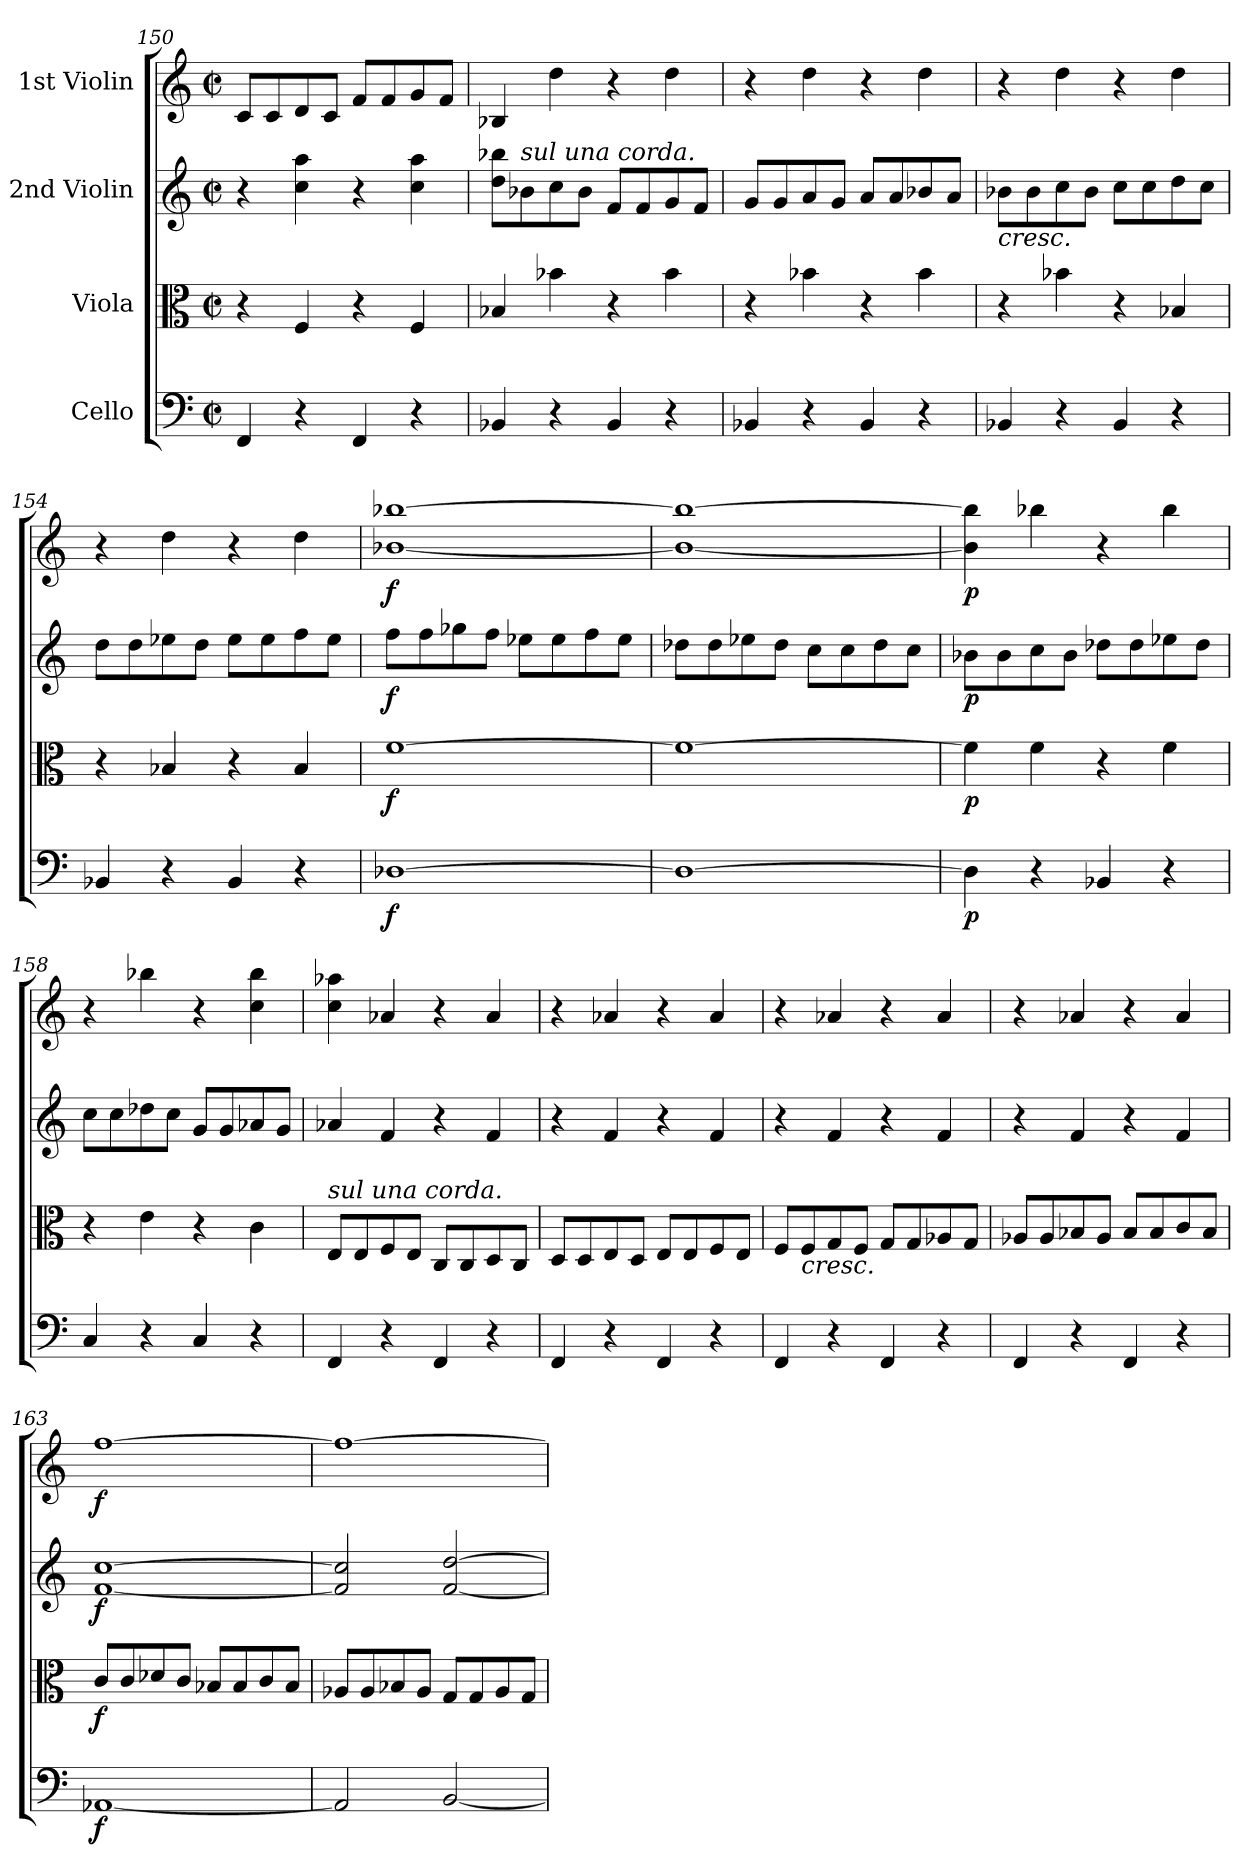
**kern	**dynam	**kern	**dynam	**kern	**dynam	**kern	**dynam
*part4	*part4	*part3	*part3	*part2	*part2	*part1	*part1
*staff4	*staff4	*staff3	*staff3	*staff2	*staff2	*staff1	*staff1
*I"Cello	*	*I"Viola	*	*I"2nd Violin	*	*I"1st Violin	*
!!LO:LB:g=z
*clefF4	*	*clefC3	*	*clefG2	*	*clefG2	*
*k[]	*	*k[]	*	*k[]	*	*k[]	*
*M2/2	*	*M2/2	*	*M2/2	*	*M2/2	*
*met(c|)	*	*met(c|)	*	*met(c|)	*	*met(c|)	*
=150	=150	=150	=150	=150	=150	=150	=150
4FF/	.	4r	.	4r	.	8c/L	.
.	.	.	.	.	.	8c/	.
4r	.	4F/	.	4cc\ 4aa\	.	8d/	.
.	.	.	.	.	.	8c/J	.
4FF/	.	4r	.	4r	.	8f/L	.
.	.	.	.	.	.	8f/	.
4r	.	4F/	.	4cc\ 4aa\	.	8g/	.
.	.	.	.	.	.	8f/J	.
=151	=151	=151	=151	=151	=151	=151	=151
4BB-X/	.	4B-X/	.	8dd\ 8bb-X\L	.	4B-X/	.
!	!	!	!	!LO:TX:a:i:t=sul una corda.	!	!	!
.	.	.	.	8b-X\	.	.	.
4r	.	4b-X\	.	8cc\	.	4dd\	.
.	.	.	.	8b-\J	.	.	.
4BB-/	.	4r	.	8f/L	.	4r	.
.	.	.	.	8f/	.	.	.
4r	.	4b-\	.	8g/	.	4dd\	.
.	.	.	.	8f/J	.	.	.
=152	=152	=152	=152	=152	=152	=152	=152
4BB-X/	.	4r	.	8g/L	.	4r	.
.	.	.	.	8g/	.	.	.
4r	.	4b-X\	.	8a/	.	4dd\	.
.	.	.	.	8g/J	.	.	.
4BB-/	.	4r	.	8a/L	.	4r	.
.	.	.	.	8a/	.	.	.
4r	.	4b-\	.	8b-X/	.	4dd\	.
.	.	.	.	8a/J	.	.	.
!!LO:PB:g=z
=153	=153	=153	=153	=153	=153	=153	=153
!	!	!	!	!LO:TX:b:i:t=cresc.	!	!	!
4BB-X/	.	4r	.	8b-X\L	.	4r	.
.	.	.	.	8b-\	.	.	.
4r	.	4b-X\	.	8cc\	.	4dd\	.
.	.	.	.	8b-\J	.	.	.
4BB-/	.	4r	.	8cc\L	.	4r	.
.	.	.	.	8cc\	.	.	.
4r	.	4B-X/	.	8dd\	.	4dd\	.
.	.	.	.	8cc\J	.	.	.
=154	=154	=154	=154	=154	=154	=154	=154
4BB-X/	.	4r	.	8dd\L	.	4r	.
.	.	.	.	8dd\	.	.	.
4r	.	4B-X/	.	8ee-X\	.	4dd\	.
.	.	.	.	8dd\J	.	.	.
4BB-/	.	4r	.	8ee-\L	.	4r	.
.	.	.	.	8ee-\	.	.	.
4r	.	4B-/	.	8ff\	.	4dd\	.
.	.	.	.	8ee-\J	.	.	.
=155	=155	=155	=155	=155	=155	=155	=155
!	!LO:DY:b	!	!LO:DY:b	!	!LO:DY:b	!	!LO:DY:b
[1D-X	f	[1f	f	8ff\L	f	[1b-X [1bb-X	f
.	.	.	.	8ff\	.	.	.
.	.	.	.	8gg-X\	.	.	.
.	.	.	.	8ff\J	.	.	.
.	.	.	.	8ee-X\L	.	.	.
.	.	.	.	8ee-\	.	.	.
.	.	.	.	8ff\	.	.	.
.	.	.	.	8ee-\J	.	.	.
=156	=156	=156	=156	=156	=156	=156	=156
1D-_	.	1f_	.	8dd-X\L	.	1b-_ 1bb-_	.
.	.	.	.	8dd-\	.	.	.
.	.	.	.	8ee-X\	.	.	.
.	.	.	.	8dd-\J	.	.	.
.	.	.	.	8cc\L	.	.	.
.	.	.	.	8cc\	.	.	.
.	.	.	.	8dd-\	.	.	.
.	.	.	.	8cc\J	.	.	.
!!LO:LB:g=z
=157	=157	=157	=157	=157	=157	=157	=157
!	!LO:DY:b	!	!LO:DY:b	!	!LO:DY:b	!	!LO:DY:b
4D-\]	p	4f\]	p	8b-X\L	p	4b-\] 4bb-\]	p
.	.	.	.	8b-\	.	.	.
4r	.	4f\	.	8cc\	.	4bb-X\	.
.	.	.	.	8b-\J	.	.	.
4BB-X/	.	4r	.	8dd-X\L	.	4r	.
.	.	.	.	8dd-\	.	.	.
4r	.	4f\	.	8ee-X\	.	4bb-\	.
.	.	.	.	8dd-\J	.	.	.
=158	=158	=158	=158	=158	=158	=158	=158
4C/	.	4r	.	8cc\L	.	4r	.
.	.	.	.	8cc\	.	.	.
4r	.	4e\	.	8dd-X\	.	4bb-X\	.
.	.	.	.	8cc\J	.	.	.
4C/	.	4r	.	8g/L	.	4r	.
.	.	.	.	8g/	.	.	.
4r	.	4c\	.	8a-X/	.	4cc\ 4bb-\	.
.	.	.	.	8g/J	.	.	.
=159	=159	=159	=159	=159	=159	=159	=159
!	!	!LO:TX:a:i:t=sul una corda.	!	!	!	!	!
4FF/	.	8E/L	.	4a-X/	.	4cc\ 4aa-X\	.
.	.	8E/	.	.	.	.	.
4r	.	8F/	.	4f/	.	4a-X/	.
.	.	8E/J	.	.	.	.	.
4FF/	.	8C/L	.	4r	.	4r	.
.	.	8C/	.	.	.	.	.
4r	.	8D/	.	4f/	.	4a-/	.
.	.	8C/J	.	.	.	.	.
=160	=160	=160	=160	=160	=160	=160	=160
4FF/	.	8D/L	.	4r	.	4r	.
.	.	8D/	.	.	.	.	.
4r	.	8E/	.	4f/	.	4a-X/	.
.	.	8D/J	.	.	.	.	.
4FF/	.	8E/L	.	4r	.	4r	.
.	.	8E/	.	.	.	.	.
4r	.	8F/	.	4f/	.	4a-/	.
.	.	8E/J	.	.	.	.	.
!!LO:LB:g=z
=161	=161	=161	=161	=161	=161	=161	=161
4FF/	.	8F/L	.	4r	.	4r	.
!	!	!LO:TX:b:i:t=cresc.	!	!	!	!	!
.	.	8F/	.	.	.	.	.
4r	.	8G/	.	4f/	.	4a-X/	.
.	.	8F/J	.	.	.	.	.
4FF/	.	8G/L	.	4r	.	4r	.
.	.	8G/	.	.	.	.	.
4r	.	8A-X/	.	4f/	.	4a-/	.
.	.	8G/J	.	.	.	.	.
=162	=162	=162	=162	=162	=162	=162	=162
4FF/	.	8A-X/L	.	4r	.	4r	.
.	.	8A-/	.	.	.	.	.
4r	.	8B-X/	.	4f/	.	4a-X/	.
.	.	8A-/J	.	.	.	.	.
4FF/	.	8B-/L	.	4r	.	4r	.
.	.	8B-/	.	.	.	.	.
4r	.	8c/	.	4f/	.	4a-/	.
.	.	8B-/J	.	.	.	.	.
=163	=163	=163	=163	=163	=163	=163	=163
!	!LO:DY:b	!	!LO:DY:b	!	!LO:DY:b	!	!LO:DY:b
[1AA-X	f	8c/L	f	[1f [1cc	f	[1ff	f
.	.	8c/	.	.	.	.	.
.	.	8d-X/	.	.	.	.	.
.	.	8c/J	.	.	.	.	.
.	.	8B-X/L	.	.	.	.	.
.	.	8B-/	.	.	.	.	.
.	.	8c/	.	.	.	.	.
.	.	8B-/J	.	.	.	.	.
=164	=164	=164	=164	=164	=164	=164	=164
2AA-/]	.	8A-X/L	.	2f/] 2cc/]	.	1ff_	.
.	.	8A-/	.	.	.	.	.
.	.	8B-X/	.	.	.	.	.
.	.	8A-/J	.	.	.	.	.
[2BB/	.	8G/L	.	[2f/ [2dd/	.	.	.
.	.	8G/	.	.	.	.	.
.	.	8A-/	.	.	.	.	.
.	.	8G/J	.	.	.	.	.
=	=	=	=	=	=	=	=
*-	*-	*-	*-	*-	*-	*-	*-
